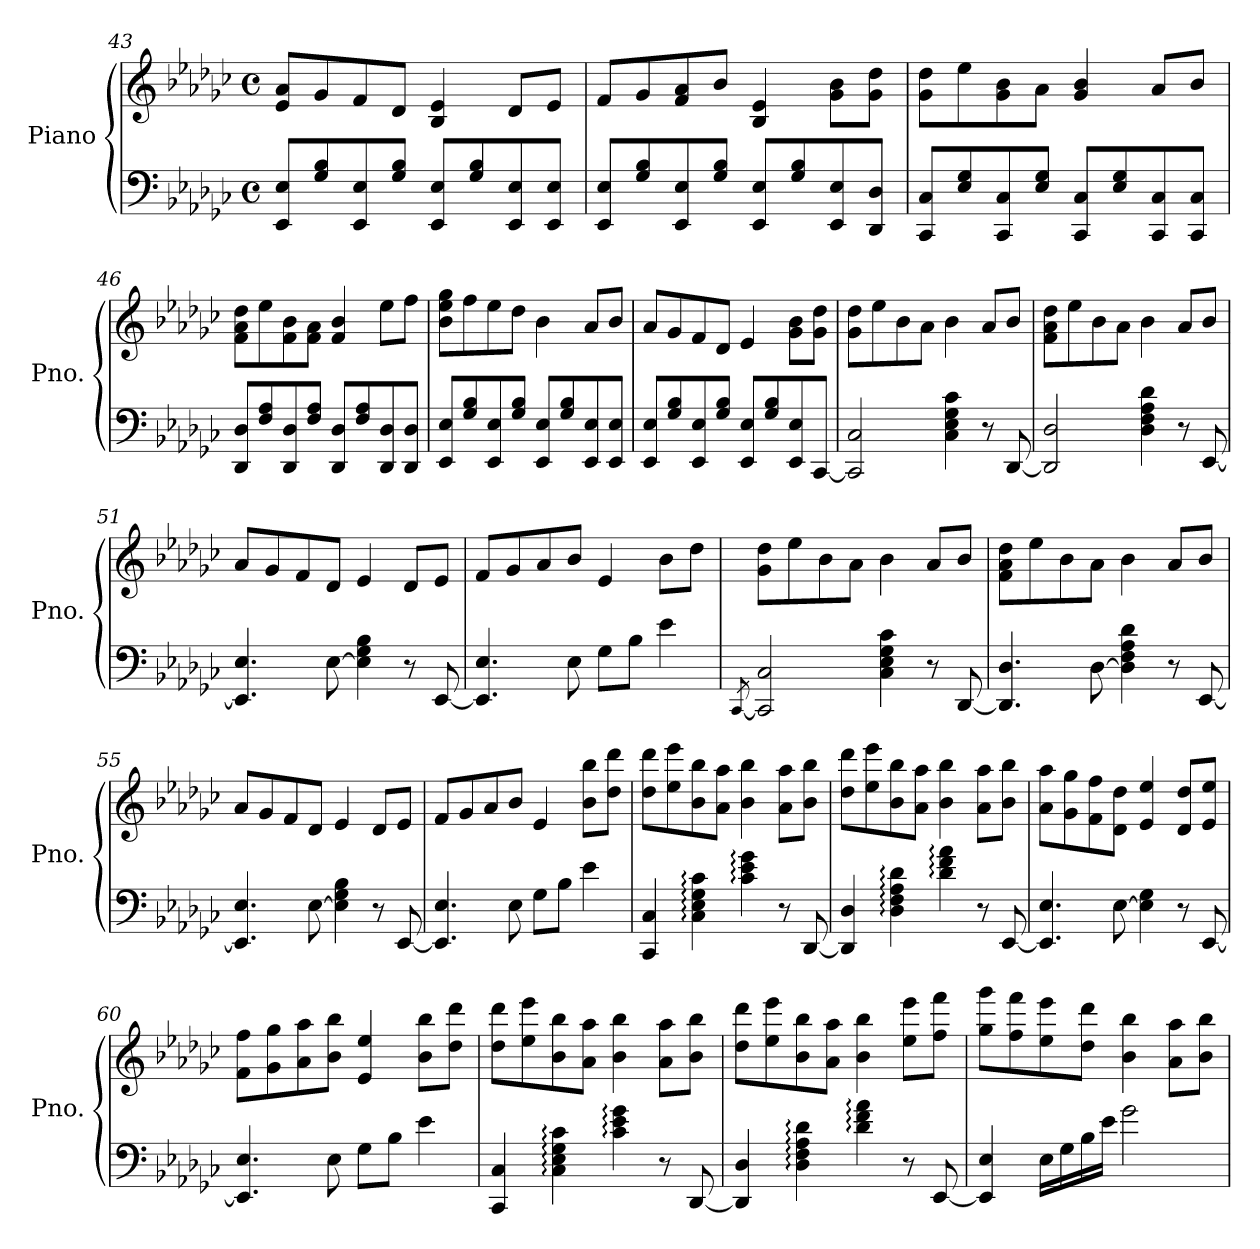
**kern	**kern
*part1	*part1
*staff2	*staff1
*I"Piano	*
*I'Pno.	*
*clefF4	*clefG2
*k[b-e-a-d-g-c-]	*k[b-e-a-d-g-c-]
*M4/4	*M4/4
*met(c)	*met(c)
=43	=43
8EE-/ 8E-/L	8e-/ 8a-/L
8G-/ 8B-/	8g-/
8EE-/ 8E-/	8f/
8G-/ 8B-/J	8d-/J
8EE-/ 8E-/L	4B-/ 4e-/
8G-/ 8B-/	.
8EE-/ 8E-/	8d-/L
8EE-/ 8E-/J	8e-/J
=44	=44
8EE-/ 8E-/L	8f/L
8G-/ 8B-/	8g-/
8EE-/ 8E-/	8f/ 8a-/
8G-/ 8B-/J	8b-/J
8EE-/ 8E-/L	4B-/ 4e-/
8G-/ 8B-/	.
8EE-/ 8E-/	8g-\ 8b-\L
8DD-/ 8D-/J	8g-\ 8dd-\J
!!LO:LB:g=z
=45	=45
8CC-/ 8C-/L	8g-\ 8dd-\L
8E-/ 8G-/	8ee-\
8CC-/ 8C-/	8g-\ 8b-\
8E-/ 8G-/J	8a-\J
8CC-/ 8C-/L	4g-/ 4b-/
8E-/ 8G-/	.
8CC-/ 8C-/	8a-/L
8CC-/ 8C-/J	8b-/J
=46	=46
8DD-/ 8D-/L	8f\ 8a-\ 8dd-\L
8F/ 8A-/	8ee-\
8DD-/ 8D-/	8f\ 8b-\
8F/ 8A-/J	8f\ 8a-\J
8DD-/ 8D-/L	4f/ 4b-/
8F/ 8A-/	.
8DD-/ 8D-/	8ee-\L
8DD-/ 8D-/J	8ff\J
=47	=47
8EE-/ 8E-/L	8b-\ 8ee-\ 8gg-\L
8G-/ 8B-/	8ff\
8EE-/ 8E-/	8ee-\
8G-/ 8B-/J	8dd-\J
8EE-/ 8E-/L	4b-\
8G-/ 8B-/	.
8EE-/ 8E-/	8a-/L
8EE-/ 8E-/J	8b-/J
=48	=48
8EE-/ 8E-/L	8a-/L
8G-/ 8B-/	8g-/
8EE-/ 8E-/	8f/
8G-/ 8B-/J	8d-/J
8EE-/ 8E-/L	4e-/
8G-/ 8B-/	.
8EE-/ 8E-/	8g-\ 8b-\L
[8CC-/J	8g-\ 8dd-\J
!!LO:PB:g=z
=49	=49
2CC-/] 2C-/	8g-\ 8dd-\L
.	8ee-\
.	8b-\
.	8a-\J
4C-\ 4E-\ 4G-\ 4c-\	4b-\
8r	8a-/L
[8DD-/	8b-/J
=50	=50
2DD-/] 2D-/	8f\ 8a-\ 8dd-\L
.	8ee-\
.	8b-\
.	8a-\J
4D-\ 4F\ 4A-\ 4d-\	4b-\
8r	8a-/L
[8EE-/	8b-/J
=51	=51
4.EE-/] 4.E-/	8a-/L
.	8g-/
.	8f/
[8E-\	8d-/J
4E-\] 4G-\ 4B-\	4e-/
8r	8d-/L
[8EE-/	8e-/J
=52	=52
4.EE-/] 4.E-/	8f/L
.	8g-/
.	8a-/
8E-\	8b-/J
8G-\L	4e-/
8B-\J	.
4e-\	8b-\L
.	8dd-\J
=53	=53
[8qCC-/	.
2CC-/] 2C-/	8g-\ 8dd-\L
.	8ee-\
.	8b-\
.	8a-\J
4C-\ 4E-\ 4G-\ 4c-\	4b-\
8r	8a-/L
[8DD-/	8b-/J
!!LO:LB:g=z
=54	=54
4.DD-/] 4.D-/	8f\ 8a-\ 8dd-\L
.	8ee-\
.	8b-\
[8D-\	8a-\J
4D-\] 4F\ 4A-\ 4d-\	4b-\
8r	8a-/L
[8EE-/	8b-/J
=55	=55
4.EE-/] 4.E-/	8a-/L
.	8g-/
.	8f/
[8E-\	8d-/J
4E-\] 4G-\ 4B-\	4e-/
8r	8d-/L
[8EE-/	8e-/J
=56	=56
4.EE-/] 4.E-/	8f/L
.	8g-/
.	8a-/
8E-\	8b-/J
8G-\L	4e-/
8B-\J	.
4e-\	8b-\ 8bb-\L
.	8dd-\ 8ddd-\J
=57	=57
4CC-/ 4C-/	8dd-\ 8ddd-\L
.	8ee-\ 8eee-\
4C-\: 4E-\: 4G-\: 4c-\:	8b-\ 8bb-\
.	8a-\ 8aa-\J
4c-\: 4e-\: 4g-\:	4b-\ 4bb-\
8r	8a-\ 8aa-\L
[8DD-/	8b-\ 8bb-\J
!!LO:LB:g=z
=58	=58
4DD-/] 4D-/	8dd-\ 8ddd-\L
.	8ee-\ 8eee-\
4D-\: 4F\: 4A-\: 4d-\:	8b-\ 8bb-\
.	8a-\ 8aa-\J
4d-\: 4f\: 4a-\:	4b-\ 4bb-\
8r	8a-\ 8aa-\L
[8EE-/	8b-\ 8bb-\J
=59	=59
4.EE-/] 4.E-/	8a-\ 8aa-\L
.	8g-\ 8gg-\
.	8f\ 8ff\
[8E-\	8d-\ 8dd-\J
4E-\] 4G-\	4e-/ 4ee-/
8r	8d-/ 8dd-/L
[8EE-/	8e-/ 8ee-/J
=60	=60
4.EE-/] 4.E-/	8f\ 8ff\L
.	8g-\ 8gg-\
.	8a-\ 8aa-\
8E-\	8b-\ 8bb-\J
8G-\L	4e-/ 4ee-/
8B-\J	.
4e-\	8b-\ 8bb-\L
.	8dd-\ 8ddd-\J
=61	=61
4CC-/ 4C-/	8dd-\ 8ddd-\L
.	8ee-\ 8eee-\
4C-\: 4E-\: 4G-\: 4c-\:	8b-\ 8bb-\
.	8a-\ 8aa-\J
4c-\: 4e-\: 4g-\:	4b-\ 4bb-\
8r	8a-\ 8aa-\L
[8DD-/	8b-\ 8bb-\J
!!LO:LB:g=z
=62	=62
4DD-/] 4D-/	8dd-\ 8ddd-\L
.	8ee-\ 8eee-\
4D-\: 4F\: 4A-\: 4d-\:	8b-\ 8bb-\
.	8a-\ 8aa-\J
4d-\: 4f\: 4a-\:	4b-\ 4bb-\
8r	8ee-\ 8eee-\L
[8EE-/	8ff\ 8fff\J
=63	=63
4EE-/] 4E-/	8gg-\ 8ggg-\L
.	8ff\ 8fff\
16E-\LL	8ee-\ 8eee-\
16G-\	.
16B-\	8dd-\ 8ddd-\J
16e-\JJ	.
2g-\	4b-\ 4bb-\
.	8a-\ 8aa-\L
.	8b-\ 8bb-\J
=	=
*-	*-
